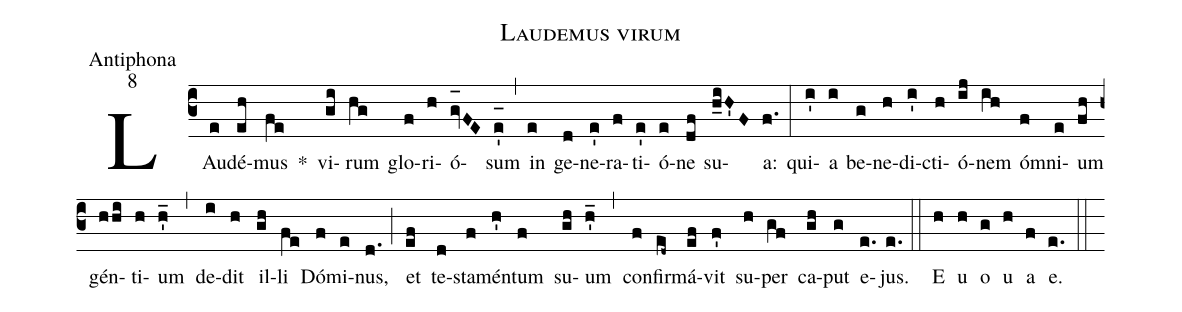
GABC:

name:Laudemus virum;
office-part:Antiphona;
mode:8;
%%
(c3) LAu(e)dé(eh)mus(fe) *() vi(gi)rum(hg) glo(f)ri(h)ó(gv_[oh:h]FE)sum(e'_[oh:h]) (,) in(e) ge(d)ne(e')ra(f)ti(e')ó(e)ne(df) su(h_iH'F)a:(f.) (:) qui(i')a(i) be(g)ne(h)di(i')cti(h)ó(ij)nem(ih) ó(f)mni(e)um(fh) gén(hhi)ti(h)um(h'_) (,) de(i)dit(h) il(gh)li(fe) Dó(f)mi(e)nus,(d.) (;) et(ef) te(d)sta(f)mén(h')tum(f) su(gh)um(h'_) (,) con(f)fir(ed~)má(ef)vit(f') su(h)per(gf) ca(gh)put(g) e(e.)jus.(e.) (::) <eu>E(h) u(h) o(g) u(h) a(f) e.</eu>(e.) (::)
